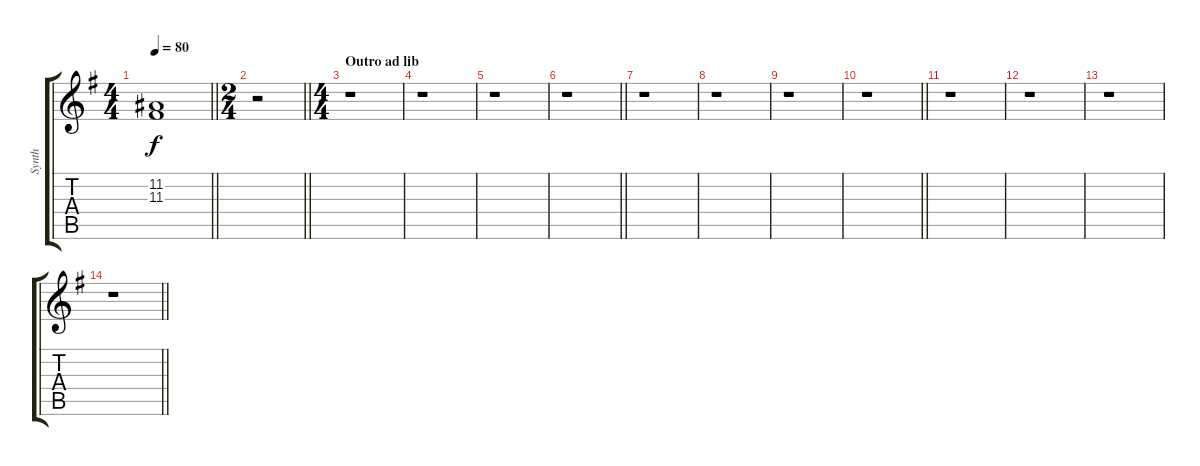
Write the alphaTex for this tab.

\track ("Synth" "Synth") {instrument pad3polysynth}
\staff {score tabs}
\tuning (E4 B3 G3 D3 A2 E2) {hide}
\ts (4 4)
\tempo 80
\clef g2
\barLineRight lightlight
\ks g
(11.2{t} 11.3{t}).1{dy f} |
\ts (2 4)
\barLineRight lightlight
r.2 |
\ts (4 4)
\section ("" "Outro ad lib")
r.1 |
r.1 |
r.1 |
\barLineRight lightlight
r.1 |
r.1 |
r.1 |
r.1 |
\barLineRight lightlight
r.1 |
r.1 |
r.1 |
r.1 |
\barLineRight lightlight
r.1
